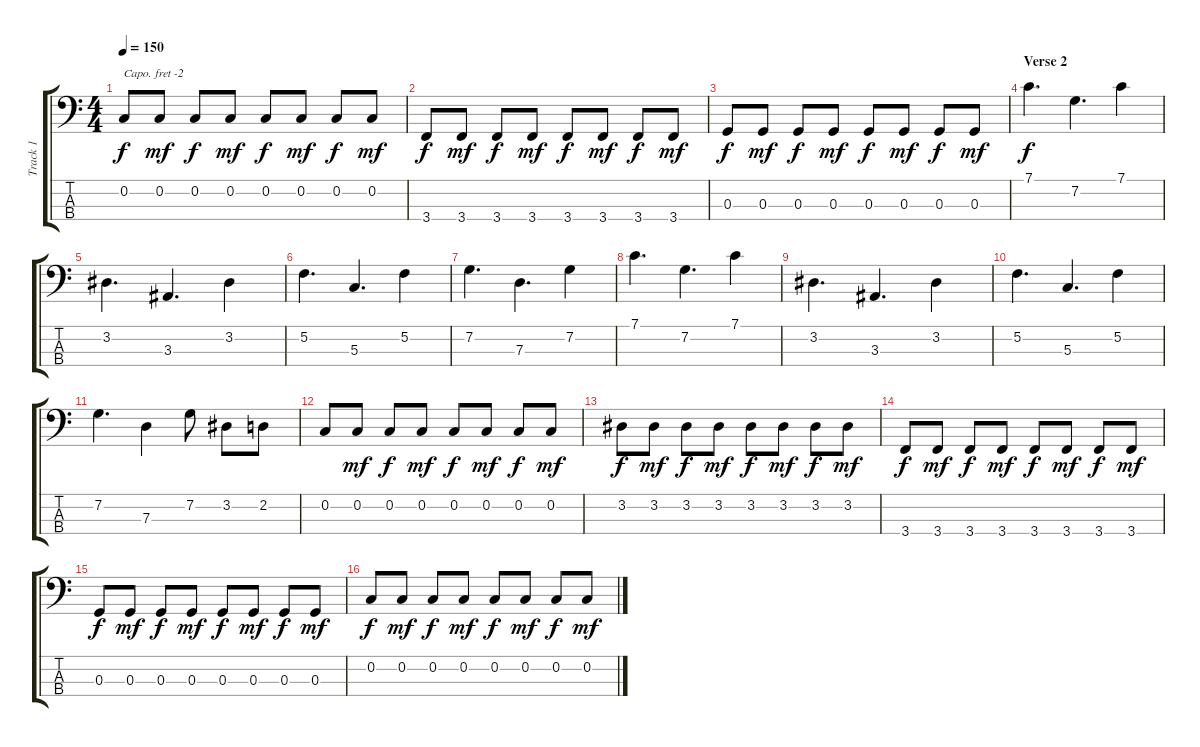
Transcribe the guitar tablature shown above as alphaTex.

\track ("Track 1" "Track 1") {instrument electricbasspick}
\staff {score tabs}
\capo -2
\tuning (G2 D2 A1 E1) {hide}
\ts (4 4)
\tempo 150
\clef f4
\ks c
0.2.8{dy f} 0.2.8{dy mf} 0.2.8{dy f} 0.2.8{dy mf} 0.2.8{dy f} 0.2.8{dy mf} 0.2.8{dy f} 0.2.8{dy mf} |
3.4.8{dy f} 3.4.8{dy mf} 3.4.8{dy f} 3.4.8{dy mf} 3.4.8{dy f} 3.4.8{dy mf} 3.4.8{dy f} 3.4.8{dy mf} |
0.3.8{dy f} 0.3.8{dy mf} 0.3.8{dy f} 0.3.8{dy mf} 0.3.8{dy f} 0.3.8{dy mf} 0.3.8{dy f} 0.3.8{dy mf} |
\section ("" "Verse 2")
7.1.4{d dy f} 7.2.4{d} 7.1.4 |
3.2.4{d} 3.3.4{d} 3.2.4 |
5.2.4{d} 5.3.4{d} 5.2.4 |
7.2.4{d} 7.3.4{d} 7.2.4 |
7.1.4{d} 7.2.4{d} 7.1.4 |
3.2.4{d} 3.3.4{d} 3.2.4 |
5.2.4{d} 5.3.4{d} 5.2.4 |
7.2.4{d} 7.3.4 7.2.8 3.2.8 2.2.8 |
0.2.8 0.2.8{dy mf} 0.2.8{dy f} 0.2.8{dy mf} 0.2.8{dy f} 0.2.8{dy mf} 0.2.8{dy f} 0.2.8{dy mf} |
3.2.8{dy f} 3.2.8{dy mf} 3.2.8{dy f} 3.2.8{dy mf} 3.2.8{dy f} 3.2.8{dy mf} 3.2.8{dy f} 3.2.8{dy mf} |
3.4.8{dy f} 3.4.8{dy mf} 3.4.8{dy f} 3.4.8{dy mf} 3.4.8{dy f} 3.4.8{dy mf} 3.4.8{dy f} 3.4.8{dy mf} |
0.3.8{dy f} 0.3.8{dy mf} 0.3.8{dy f} 0.3.8{dy mf} 0.3.8{dy f} 0.3.8{dy mf} 0.3.8{dy f} 0.3.8{dy mf} |
0.2.8{dy f} 0.2.8{dy mf} 0.2.8{dy f} 0.2.8{dy mf} 0.2.8{dy f} 0.2.8{dy mf} 0.2.8{dy f} 0.2.8{dy mf}
